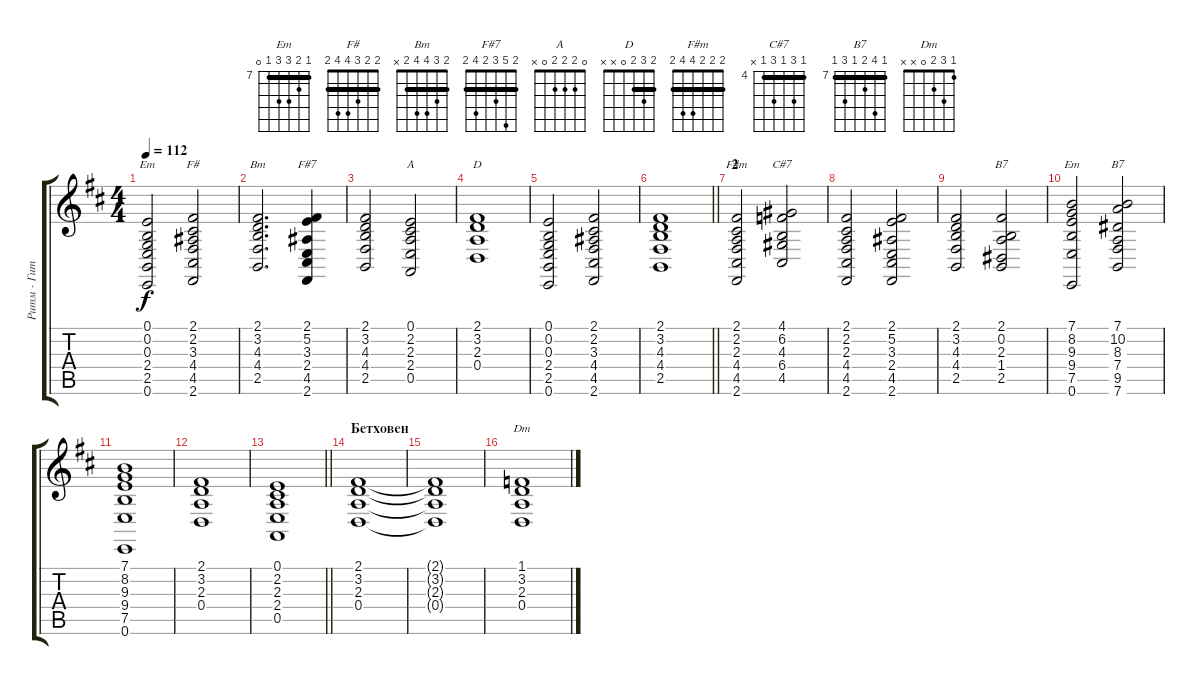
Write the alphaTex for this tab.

\track ("Ритм - Гитара" "Ритм - Гит") {instrument orchestralharp}
\staff {score tabs}
\tuning (E4 B3 G3 D3 A2 E2) {hide}
\chord ("Em" 0 0 0 2 2 0)
\chord ("F#" 2 2 3 4 4 2) {barre 2}
\chord ("Bm" 2 3 4 4 2 x) {barre 2}
\chord ("F#7" 2 5 3 2 4 2) {barre 2}
\chord ("A" 0 2 2 2 0 x)
\chord ("D" 2 3 2 0 x x) {barre 2}
\chord ("F#m" 2 2 2 4 4 2) {barre 2}
\chord ("C#7" 4 6 4 6 4 x) {firstfret 4 barre 4}
\chord ("B7" 2 0 2 1 2 x)
\chord ("Em" 7 8 9 9 7 0) {firstfret 7 barre 7}
\chord ("B7" 7 10 8 7 9 7) {firstfret 7 barre 7}
\chord ("Dm" 1 3 2 0 x x)
\ts (4 4)
\tempo 112
\clef g2
\ks bminor
(0.1 0.2 0.3 2.4 2.5 0.6).2{ch "Em" dy f} (2.1 2.2 3.3 4.4 4.5 2.6).2{ch "F#"} |
(2.1 3.2 4.3 4.4 2.5).2{d ch "Bm"} (2.1 5.2 3.3 2.4 4.5 2.6).4{ch "F#7"} |
(2.1 3.2 4.3 4.4 2.5).2 (0.1 2.2 2.3 2.4 0.5).2{ch "A"} |
(2.1 3.2 2.3 0.4).1{ch "D"} |
(0.1 0.2 0.3 2.4 2.5 0.6).2 (2.1 2.2 3.3 4.4 4.5 2.6).2 |
\barLineRight lightlight
(2.1 3.2 4.3 4.4 2.5).1 |
\section ("" "2")
(2.1 2.2 2.3 4.4 4.5 2.6).2{ch "F#m"} (4.1 6.2 4.3 6.4 4.5).2{ch "C#7"} |
(2.1 2.2 2.3 4.4 4.5 2.6).2 (2.1 5.2 3.3 2.4 4.5 2.6).2 |
(2.1 3.2 4.3 4.4 2.5).2 (2.1 0.2 2.3 1.4 2.5).2{ch "B7"} |
(7.1 8.2 9.3 9.4 7.5 0.6).2{ch "Em"} (7.1 10.2 8.3 7.4 9.5 7.6).2{ch "B7"} |
(7.1 8.2 9.3 9.4 7.5 0.6).1 |
(2.1 3.2 2.3 0.4).1 |
\barLineRight lightlight
(0.1 2.2 2.3 2.4 0.5).1 |
\section ("" "Бетховен")
(2.1 3.2 2.3 0.4).1 |
(2.1{t} 3.2{t} 2.3{t} 0.4{t}).1 |
(1.1 3.2 2.3 0.4).1{ch "Dm"}
